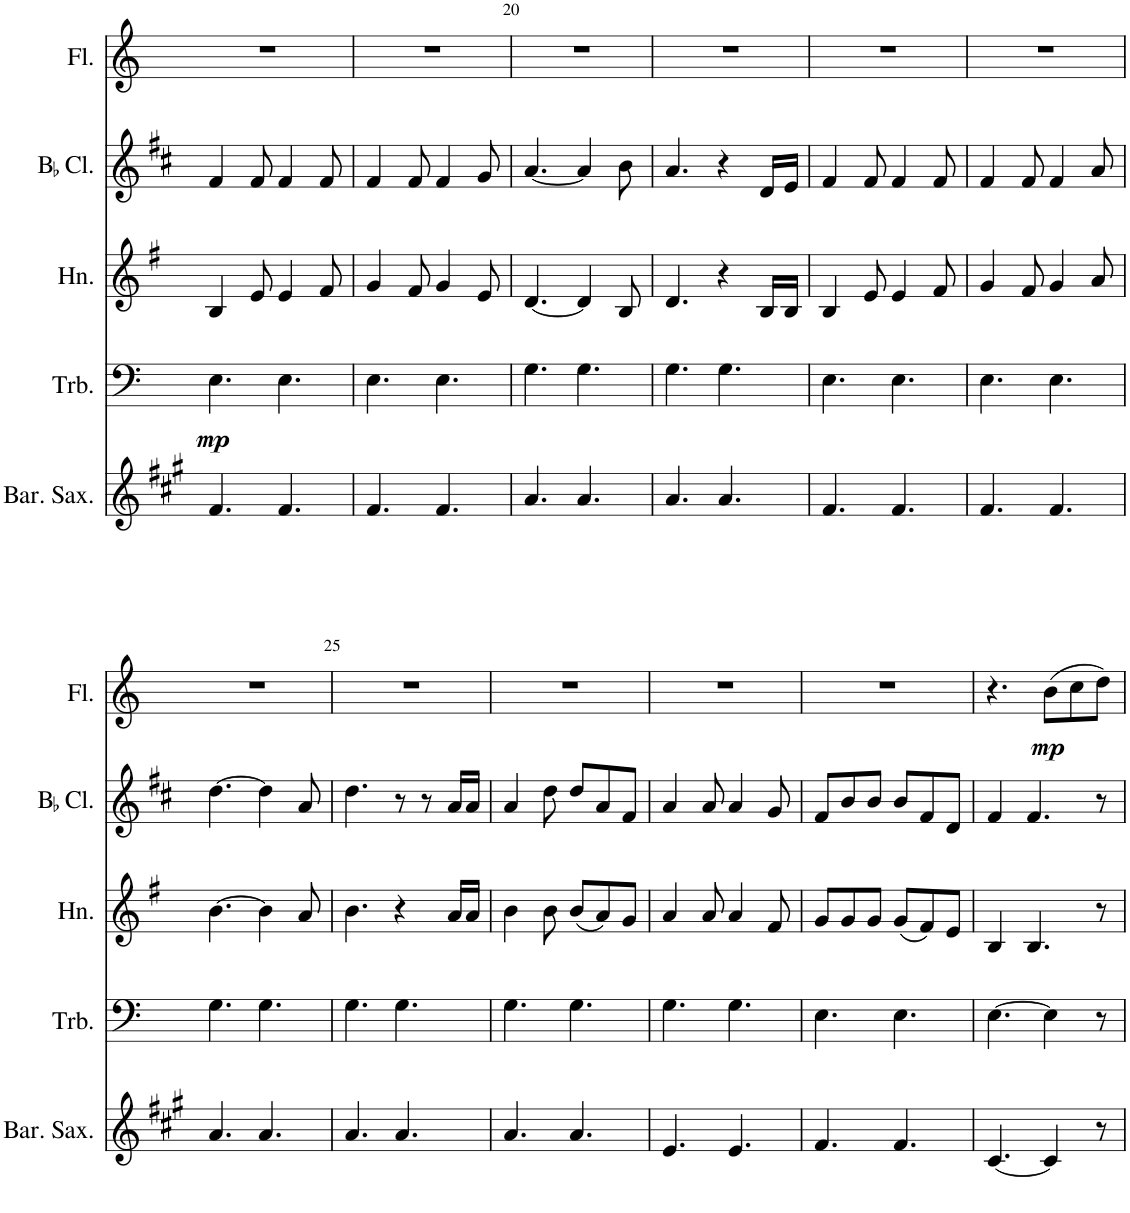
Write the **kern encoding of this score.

**kern	**kern	**dynam	**kern	**kern	**kern	**dynam
*part5	*part4	*part4	*part3	*part2	*part1	*part1
*staff5	*staff4	*staff4	*staff3	*staff2	*staff1	*staff1
*I"Baritone Saxophone	*I"Trombone	*	*I"Horn	*I"BaccidentalFlat Clarinet	*I"Flute	*
*I'Bar. Sax.	*I'Trb.	*	*I'Hn.	*I'BaccidentalFlat Cl.	*I'Fl.	*
!!LO:PB:g=z
*clefG2	*clefF4	*	*clefG2	*clefG2	*clefG2	*
*Trd12c21	*	*	*Trd4c7	*Trd1c2	*	*
*k[f#c#g#]	*k[]	*	*k[f#]	*k[f#c#]	*k[]	*
*M6/8	*M6/8	*	*M6/8	*M6/8	*M6/8	*
=18	=18	=18	=18	=18	=18	=18
!	!	!LO:DY:b	!	!	!	!
4.f#/	4.E\	mp	4B/	4f#/	2.r	.
.	.	.	8e/	8f#/	.	.
4.f#/	4.E\	.	4e/	4f#/	.	.
.	.	.	8f#/	8f#/	.	.
=19	=19	=19	=19	=19	=19	=19
4.f#/	4.E\	.	4g/	4f#/	2.r	.
.	.	.	8f#/	8f#/	.	.
4.f#/	4.E\	.	4g/	4f#/	.	.
.	.	.	8e/	8g/	.	.
=20	=20	=20	=20	=20	=20	=20
4.a/	4.G\	.	[4.d/	[4.a/	2.r	.
4.a/	4.G\	.	4d/]	4a/]	.	.
.	.	.	8B/	8b\	.	.
=21	=21	=21	=21	=21	=21	=21
4.a/	4.G\	.	4.d/	4.a/	2.r	.
4.a/	4.G\	.	4r	4r	.	.
.	.	.	16B/LL	16d/LL	.	.
.	.	.	16B/JJ	16e/JJ	.	.
=22	=22	=22	=22	=22	=22	=22
4.f#/	4.E\	.	4B/	4f#/	2.r	.
.	.	.	8e/	8f#/	.	.
4.f#/	4.E\	.	4e/	4f#/	.	.
.	.	.	8f#/	8f#/	.	.
=23	=23	=23	=23	=23	=23	=23
4.f#/	4.E\	.	4g/	4f#/	2.r	.
.	.	.	8f#/	8f#/	.	.
4.f#/	4.E\	.	4g/	4f#/	.	.
.	.	.	8a/	8a/	.	.
!!LO:LB:g=z
=24	=24	=24	=24	=24	=24	=24
4.a/	4.G\	.	[4.b\	[4.dd\	2.r	.
4.a/	4.G\	.	4b\]	4dd\]	.	.
.	.	.	8a/	8a/	.	.
=25	=25	=25	=25	=25	=25	=25
4.a/	4.G\	.	4.b\	4.dd\	2.r	.
4.a/	4.G\	.	4r	8r	.	.
.	.	.	.	8r	.	.
.	.	.	16a/LL	16a/LL	.	.
.	.	.	16a/JJ	16a/JJ	.	.
=26	=26	=26	=26	=26	=26	=26
4.a/	4.G\	.	4b\	4a/	2.r	.
.	.	.	8b\	8dd\	.	.
4.a/	4.G\	.	(8b/L	8dd/L	.	.
.	.	.	8a/)	8a/	.	.
.	.	.	8g/J	8f#/J	.	.
=27	=27	=27	=27	=27	=27	=27
4.e/	4.G\	.	4a/	4a/	2.r	.
.	.	.	8a/	8a/	.	.
4.e/	4.G\	.	4a/	4a/	.	.
.	.	.	8f#/	8g/	.	.
=28	=28	=28	=28	=28	=28	=28
4.f#/	4.E\	.	8g/L	8f#/L	2.r	.
.	.	.	8g/	8b/	.	.
.	.	.	8g/J	8b/J	.	.
4.f#/	4.E\	.	(8g/L	8b/L	.	.
.	.	.	8f#/)	8f#/	.	.
.	.	.	8e/J	8d/J	.	.
=29	=29	=29	=29	=29	=29	=29
[4.c#/	[4.E\	.	4B/	4f#/	4.r	.
.	.	.	4.B/	4.f#/	.	.
!	!	!	!	!	!	!LO:DY:b
4c#/]	4E\]	.	.	.	(8b\L	mp
.	.	.	.	.	8cc\	.
8r	8r	.	8r	8r	8dd\J)	.
=	=	=	=	=	=	=
*-	*-	*-	*-	*-	*-	*-
